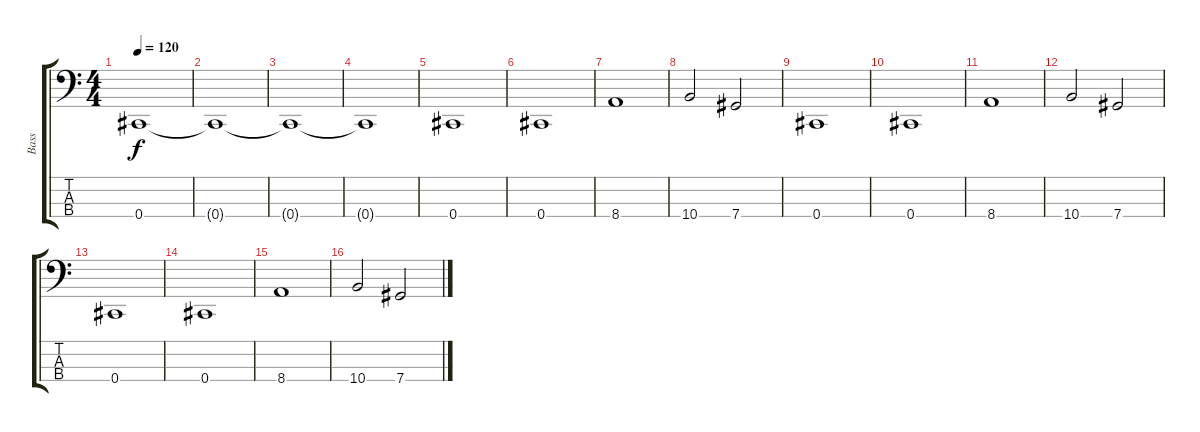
\track ("Bass" "Bass") {instrument electricbassfinger}
\staff {score tabs}
\tuning (Gb2 Db2 Ab1 Db1) {hide}
\ts (4 4)
\tempo 120
\clef f4
\ks c
0.4.1{dy f instrument electricbassfinger} |
0.4{t}.1 |
0.4{t}.1 |
0.4{t}.1 |
0.4.1 |
0.4.1 |
8.4.1 |
10.4.2 7.4.2 |
0.4.1 |
0.4.1 |
8.4.1 |
10.4.2 7.4.2 |
0.4.1 |
0.4.1 |
8.4.1 |
10.4.2 7.4.2
